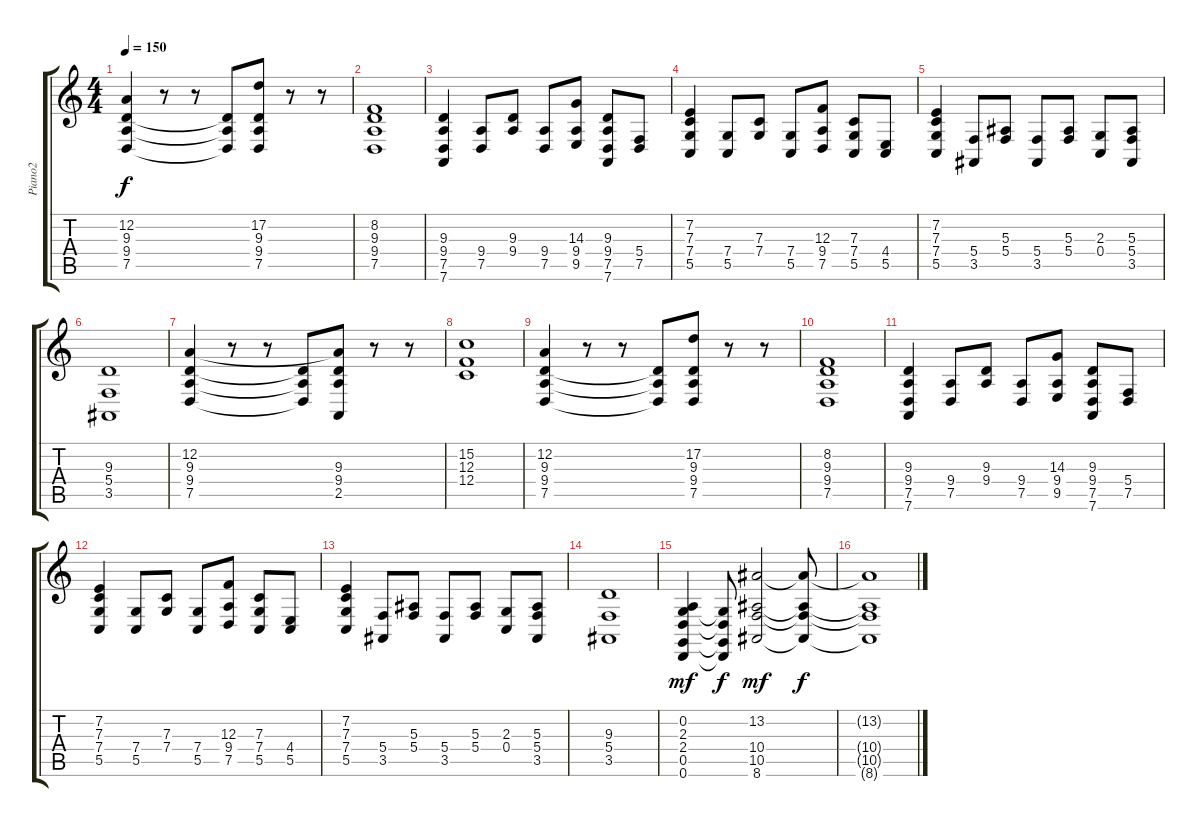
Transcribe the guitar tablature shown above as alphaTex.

\track ("Piano2" "Piano2") {instrument acousticgrandpiano}
\staff {score tabs}
\tuning (D4 A3 F3 C3 G2 D2) {hide}
\ts (4 4)
\tempo 150
\clef g2
\ks c
(12.2 9.3 9.4 7.5).4{dy f} r.8 r.8 (9.3{t} 9.4{t} 7.5{t}).8 (17.2 9.3 9.4 7.5).8 r.8 r.8 |
(8.2 9.3 9.4 7.5).1 |
(9.3 9.4 7.5 7.6).4 (9.4 7.5).8 (9.3 9.4).8 (9.4 7.5).8 (14.3 9.4 9.5).8 (9.3 9.4 7.5 7.6).8 (5.4 7.5).8 |
(7.2 7.3 7.4 5.5).4 (7.4 5.5).8 (7.3 7.4).8 (7.4 5.5).8 (12.3 9.4 7.5).8 (7.3 7.4 5.5).8 (4.4 5.5).8 |
(7.2 7.3 7.4 5.5).4 (5.4 3.5).8 (5.3 5.4).8 (5.4 3.5).8 (5.3 5.4).8 (2.3 0.4).8 (5.3 5.4 3.5).8 |
(9.3 5.4 3.5).1 |
(12.2 9.3 9.4 7.5).4 r.8 r.8 (9.3{t} 9.4{t} 7.5{t}).8 (12.2{t} 9.3 9.4 2.5).8 r.8 r.8 |
(15.2 12.3 12.4).1 |
(12.2 9.3 9.4 7.5).4 r.8 r.8 (9.3{t} 9.4{t} 7.5{t}).8 (17.2 9.3 9.4 7.5).8 r.8 r.8 |
(8.2 9.3 9.4 7.5).1 |
(9.3 9.4 7.5 7.6).4 (9.4 7.5).8 (9.3 9.4).8 (9.4 7.5).8 (14.3 9.4 9.5).8 (9.3 9.4 7.5 7.6).8 (5.4 7.5).8 |
(7.2 7.3 7.4 5.5).4 (7.4 5.5).8 (7.3 7.4).8 (7.4 5.5).8 (12.3 9.4 7.5).8 (7.3 7.4 5.5).8 (4.4 5.5).8 |
(7.2 7.3 7.4 5.5).4 (5.4 3.5).8 (5.3 5.4).8 (5.4 3.5).8 (5.3 5.4).8 (2.3 0.4).8 (5.3 5.4 3.5).8 |
(9.3 5.4 3.5).1 |
\ks aminor
(0.2 2.3 2.4 0.5 0.6).4{dy mf} (2.3{t} 2.4{t} 0.5{t} 0.6{t}).8{dy f} (13.2 10.4 10.5 8.6).2{dy mf} (13.2{t} 10.4{t} 10.5{t} 8.6{t}).8{dy f} |
(13.2{t} 10.4{t} 10.5{t} 8.6{t}).1
